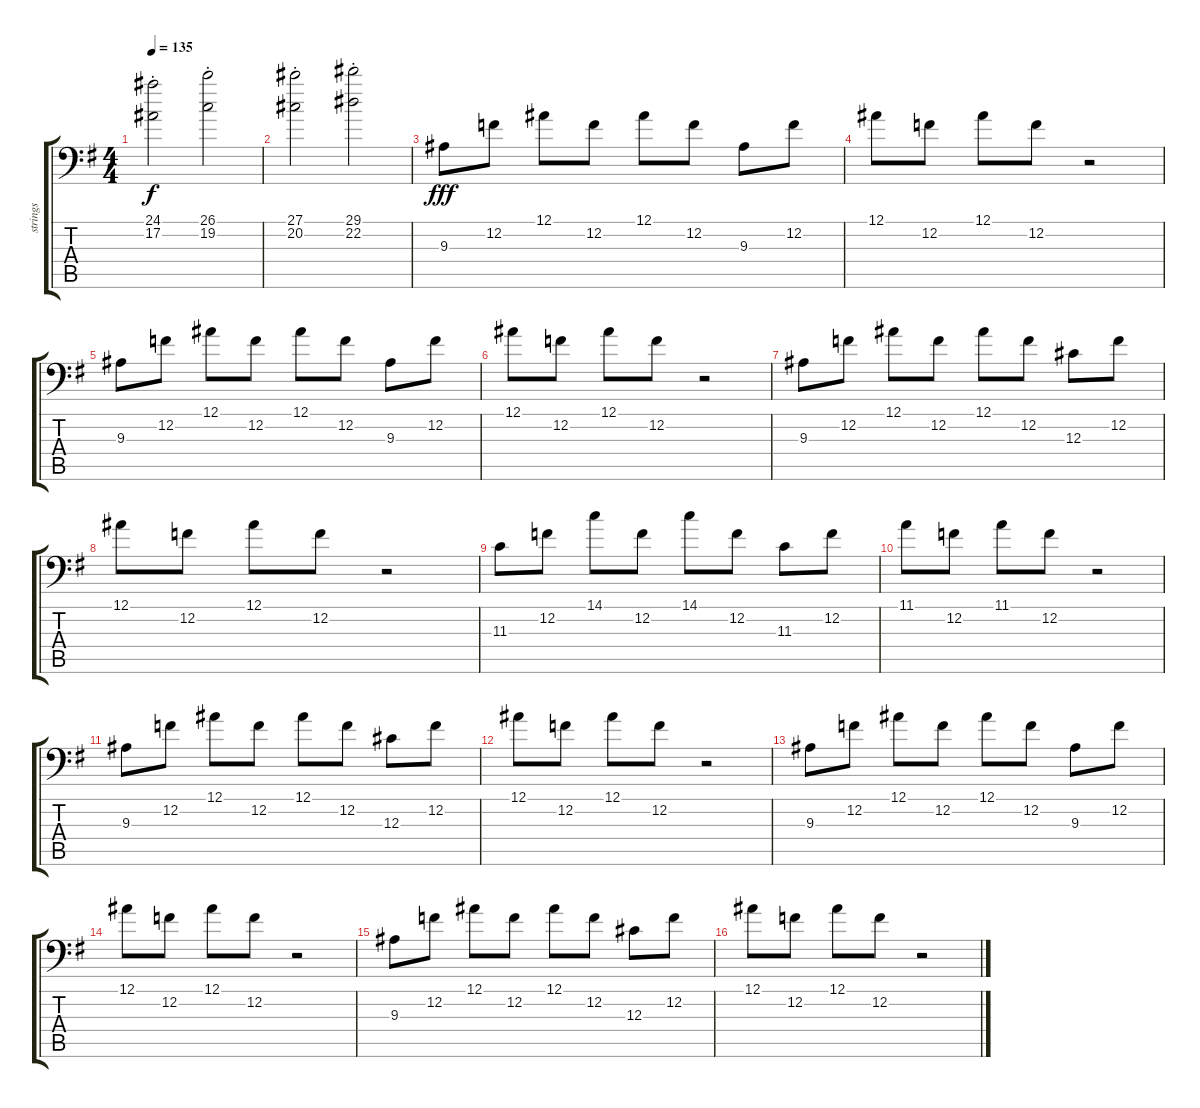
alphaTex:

\track ("strings" "strings") {instrument stringensemble1}
\staff {score tabs}
\tuning (Bb3 F3 Db3 Ab2 Eb2 Bb1) {hide}
\ts (4 4)
\tempo 135
\clef f4
\ks eminor
(24.1{st} 17.2{st}).2{dy f} (26.1{st} 19.2{st}).2 |
(27.1{st} 20.2{st}).2 (29.1{st} 22.2{st}).2 |
9.3.8{dy fff} 12.2.8 12.1.8 12.2.8 12.1.8 12.2.8 9.3.8 12.2.8 |
12.1.8 12.2.8 12.1.8 12.2.8 r.2 |
9.3.8 12.2.8 12.1.8 12.2.8 12.1.8 12.2.8 9.3.8 12.2.8 |
12.1.8 12.2.8 12.1.8 12.2.8 r.2 |
9.3.8 12.2.8 12.1.8 12.2.8 12.1.8 12.2.8 12.3.8 12.2.8 |
12.1.8 12.2.8 12.1.8 12.2.8 r.2 |
11.3.8 12.2.8 14.1.8 12.2.8 14.1.8 12.2.8 11.3.8 12.2.8 |
11.1.8 12.2.8 11.1.8 12.2.8 r.2 |
9.3.8 12.2.8 12.1.8 12.2.8 12.1.8 12.2.8 12.3.8 12.2.8 |
12.1.8 12.2.8 12.1.8 12.2.8 r.2 |
9.3.8 12.2.8 12.1.8 12.2.8 12.1.8 12.2.8 9.3.8 12.2.8 |
12.1.8 12.2.8 12.1.8 12.2.8 r.2 |
9.3.8 12.2.8 12.1.8 12.2.8 12.1.8 12.2.8 12.3.8 12.2.8 |
12.1.8 12.2.8 12.1.8 12.2.8 r.2
